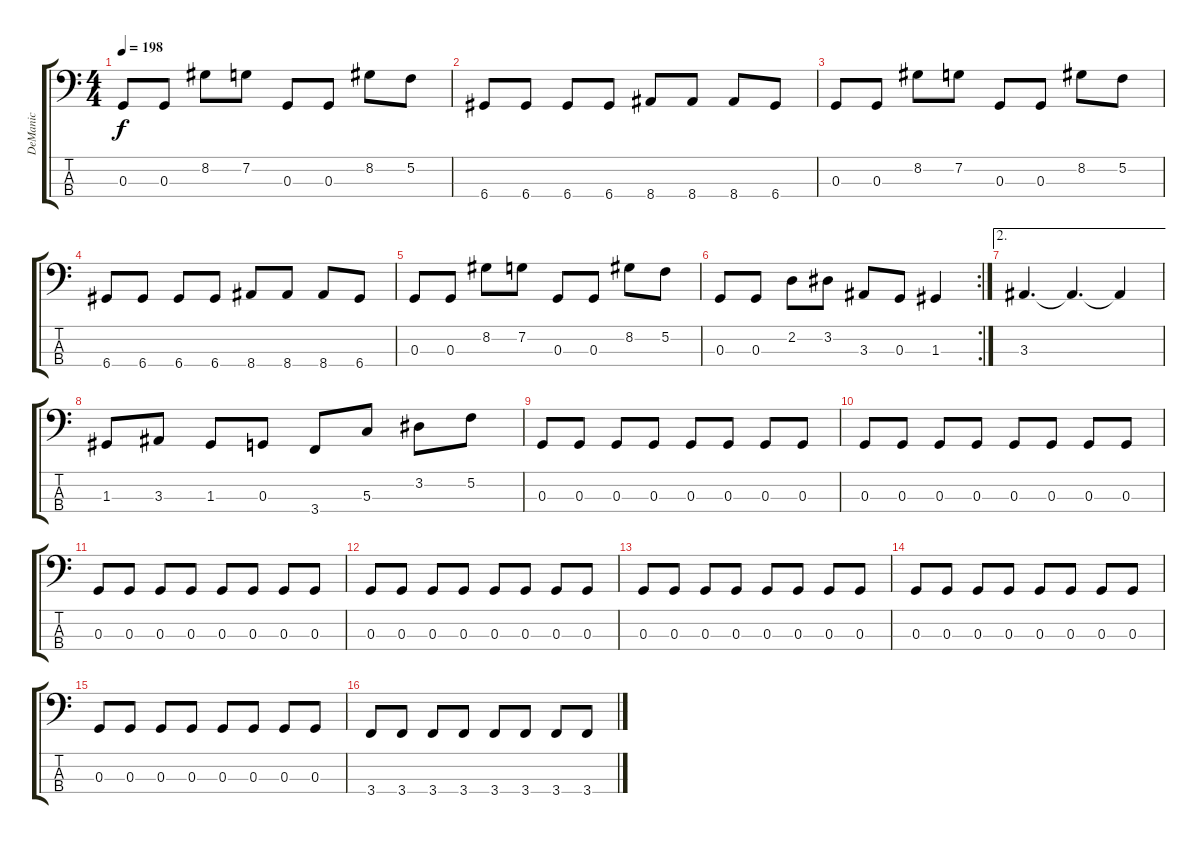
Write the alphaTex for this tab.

\track ("DeManic" "DeManic") {instrument electricbassfinger}
\staff {score tabs}
\tuning (F2 C2 G1 D1) {hide}
\ts (4 4)
\tempo 198
\clef f4
\ks c
0.3.8{dy f} 0.3.8 8.2.8 7.2.8 0.3.8 0.3.8 8.2.8 5.2.8 |
6.4.8 6.4.8 6.4.8 6.4.8 8.4.8 8.4.8 8.4.8 6.4.8 |
0.3.8 0.3.8 8.2.8 7.2.8 0.3.8 0.3.8 8.2.8 5.2.8 |
6.4.8 6.4.8 6.4.8 6.4.8 8.4.8 8.4.8 8.4.8 6.4.8 |
0.3.8 0.3.8 8.2.8 7.2.8 0.3.8 0.3.8 8.2.8 5.2.8 |
\rc 2
0.3.8 0.3.8 2.2.8 3.2.8 3.3.8 0.3.8 1.3.4 |
\ae 2
3.3.4{d} 3.3{t}.4{d} 3.3{t}.4 |
1.3.8 3.3.8 1.3.8 0.3.8 3.4.8 5.3.8 3.2.8 5.2.8 |
0.3.8 0.3.8 0.3.8 0.3.8 0.3.8 0.3.8 0.3.8 0.3.8 |
0.3.8 0.3.8 0.3.8 0.3.8 0.3.8 0.3.8 0.3.8 0.3.8 |
0.3.8 0.3.8 0.3.8 0.3.8 0.3.8 0.3.8 0.3.8 0.3.8 |
0.3.8 0.3.8 0.3.8 0.3.8 0.3.8 0.3.8 0.3.8 0.3.8 |
0.3.8 0.3.8 0.3.8 0.3.8 0.3.8 0.3.8 0.3.8 0.3.8 |
0.3.8 0.3.8 0.3.8 0.3.8 0.3.8 0.3.8 0.3.8 0.3.8 |
0.3.8 0.3.8 0.3.8 0.3.8 0.3.8 0.3.8 0.3.8 0.3.8 |
3.4.8 3.4.8 3.4.8 3.4.8 3.4.8 3.4.8 3.4.8 3.4.8
